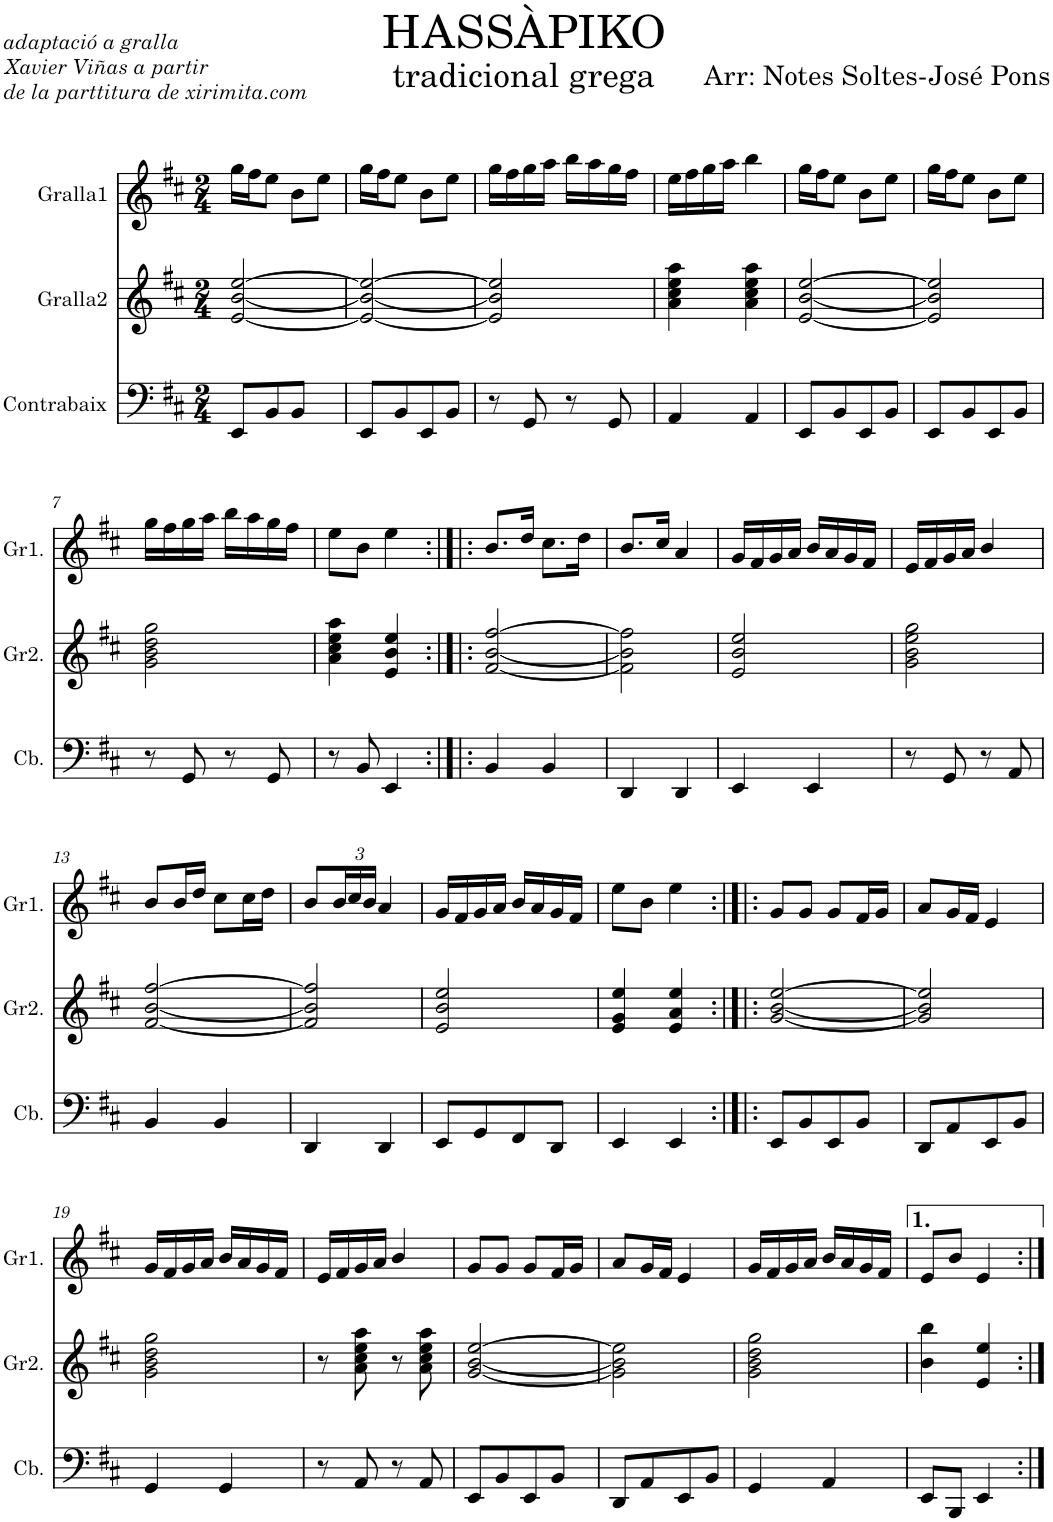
**kern	**kern	**kern
*part3	*part2	*part1
*staff3	*staff2	*staff1
*I"Contrabaix	*I"Gralla2	*I"Gralla1
*I'Cb.	*I'Gr2.	*I'Gr1.
*clefF4	*clefG2	*clefG2
*Trd7c12	*	*
*k[f#c#]	*k[f#c#]	*k[f#c#]
*M2/4	*M2/4	*M2/4
=1	=1	=1
8EE/L	[<2e/ [<2b/ [>2ee/	16gg\LL
.	.	16ff#\J
8BB/	.	8ee\J
8BB/J	.	8b\L
8ryy	.	8ee\J
=2	=2	=2
8EE/L	2e/_ 2b/_ 2ee/_	16gg\LL
.	.	16ff#\J
8BB/	.	8ee\J
8EE/	.	8b\L
8BB/J	.	8ee\J
=3	=3	=3
8r	2e/] 2b/] 2ee/]	16gg\LL
.	.	16ff#\
8GG/	.	16gg\
.	.	16aa\JJ
8r	.	16bb\LL
.	.	16aa\
8GG/	.	16gg\
.	.	16ff#\JJ
=4	=4	=4
4AA/	4a\ 4cc#\ 4ee\ 4aa\	16ee\LL
.	.	16ff#\
.	.	16gg\
.	.	16aa\JJ
4AA/	4a\ 4cc#\ 4ee\ 4aa\	4bb\
=5	=5	=5
8EE/L	[<2e/ [<2b/ [>2ee/	16gg\LL
.	.	16ff#\J
8BB/	.	8ee\J
8EE/	.	8b\L
8BB/J	.	8ee\J
=6	=6	=6
8EE/L	2e/] 2b/] 2ee/]	16gg\LL
.	.	16ff#\J
8BB/	.	8ee\J
8EE/	.	8b\L
8BB/J	.	8ee\J
!!LO:LB:g=z
=7	=7	=7
8r	2g\ 2b\ 2dd\ 2gg\	16gg\LL
.	.	16ff#\
8GG/	.	16gg\
.	.	16aa\JJ
8r	.	16bb\LL
.	.	16aa\
8GG/	.	16gg\
.	.	16ff#\JJ
=8	=8	=8
8r	4a\ 4cc#\ 4ee\ 4aa\	8ee\L
8BB/	.	8b\J
4EE/	4e/ 4b/ 4ee/	4ee\
=9:|!|:	=9:|!|:	=9:|!|:
4BB/	[2f#/ [2b/ [2ff#/	8.b/L
.	.	16dd/Jk
4BB/	.	8.cc#\L
.	.	16dd\Jk
=10	=10	=10
4DD/	2f#\] 2b\] 2ff#\]	8.b/L
.	.	16cc#/Jk
4DD/	.	4a/
=11	=11	=11
4EE/	2e/ 2b/ 2ee/	16g/LL
.	.	16f#/
.	.	16g/
.	.	16a/JJ
4EE/	.	16b/LL
.	.	16a/
.	.	16g/
.	.	16f#/JJ
=12	=12	=12
8r	2g\ 2b\ 2ee\ 2gg\	16e/LL
.	.	16f#/
8GG/	.	16g/
.	.	16a/JJ
8r	.	4b/
8AA/	.	.
!!LO:LB:g=z
=13	=13	=13
4BB/	[<2f#/ [<2b/ [>2ff#/	8b/L
.	.	16b/L
.	.	16dd/JJ
4BB/	.	8cc#\L
.	.	16cc#\L
.	.	16dd\JJ
=14	=14	=14
4DD/	2f#/] 2b/] 2ff#/]	8b/L
*	*	*Xbrackettup
.	.	24b/L
.	.	24cc#/
.	.	24b/JJ
4DD/	.	4a/
=15	=15	=15
8EE/L	2e/ 2b/ 2ee/	16g/LL
.	.	16f#/
8GG/	.	16g/
.	.	16a/JJ
8FF#/	.	16b/LL
.	.	16a/
8DD/J	.	16g/
.	.	16f#/JJ
=16	=16	=16
4EE/	4e/ 4g/ 4ee/	8ee\L
.	.	8b\J
4EE/	4e/ 4a/ 4ee/	4ee\
=17:|!|:	=17:|!|:	=17:|!|:
8EE/L	[<2g/ [<2b/ [>2ee/	8g/L
8BB/	.	8g/J
8EE/	.	8g/L
8BB/J	.	16f#/L
.	.	16g/JJ
=18	=18	=18
8DD/L	2g/] 2b/] 2ee/]	8a/L
8AA/	.	16g/L
.	.	16f#/JJ
8EE/	.	4e/
8BB/J	.	.
!!LO:LB:g=z
=19	=19	=19
4GG/	2g\ 2b\ 2dd\ 2gg\	16g/LL
.	.	16f#/
.	.	16g/
.	.	16a/JJ
4GG/	.	16b/LL
.	.	16a/
.	.	16g/
.	.	16f#/JJ
=20	=20	=20
8r	8r	16e/LL
.	.	16f#/
8AA/	8a\ 8cc#\ 8ee\ 8aa\	16g/
.	.	16a/JJ
8r	8r	4b/
8AA/	8a\ 8cc#\ 8ee\ 8aa\	.
=21	=21	=21
8EE/L	[2g/ [2b/ [2ee/	8g/L
8BB/	.	8g/J
8EE/	.	8g/L
8BB/J	.	16f#/L
.	.	16g/JJ
=22	=22	=22
8DD/L	2g\] 2b\] 2ee\]	8a/L
8AA/	.	16g/L
.	.	16f#/JJ
8EE/	.	4e/
8BB/J	.	.
=23	=23	=23
4GG/	2g\ 2b\ 2dd\ 2gg\	16g/LL
.	.	16f#/
.	.	16g/
.	.	16a/JJ
4AA/	.	16b/LL
.	.	16a/
.	.	16g/
.	.	16f#/JJ
=24	=24	=24
8EE/L	4b\ 4bb\	8e/L
8BBB/J	.	8b/J
4EE/	4e/ 4ee/	4e/
=:|!	=:|!	=:|!
*-	*-	*-
